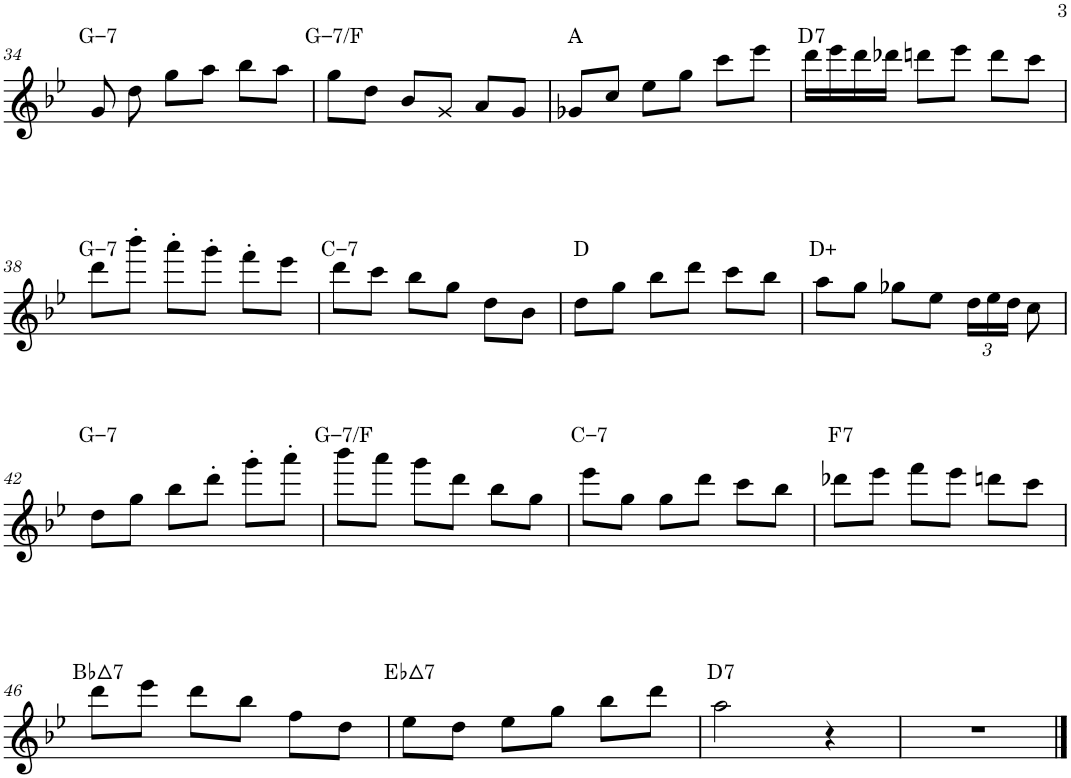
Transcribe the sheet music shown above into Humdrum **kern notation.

**kern	**harte
*part1	*part1
*staff1	*
*I"Tenor Saxophone	*
*I'T. Sax.	*
!!LO:PB:g=z
*clefG2	*
*Trd8c14	*
*k[b-e-]	*
*M3/4	*
=34	=34
!	!LO:H:kt=7
8g/	G:min7
8dd\	.
8gg\L	.
8aa\J	.
8bb-\L	.
8aa\J	.
=35	=35
!	!LO:H:kt=7
8gg\L	G:min7/b7
8dd\J	.
8b-/L	.
8g/J	.
8a/L	.
8g/J	.
=36	=36
8g-X/L	A:maj
8cc/J	.
8ee-\L	.
8gg\J	.
8ccc\L	.
8eee-\J	.
=37	=37
!	!LO:H:kt=7
16ddd\LL	D:7
16eee-\	.
16ddd\	.
16ddd-X\JJ	.
8dddn\L	.
8eee-\J	.
8ddd\L	.
8ccc\J	.
!!LO:LB:g=z
=38	=38
!	!LO:H:kt=7
8ddd\L	G:min7
8bbb-'\J	.
8aaa'\L	.
8ggg'\J	.
8fff'\L	.
8eee-\J	.
=39	=39
!	!LO:H:kt=7
8ddd\L	C:min7
8ccc\J	.
8bb-\L	.
8gg\J	.
8dd\L	.
8b-\J	.
=40	=40
8dd\L	D:maj
8gg\J	.
8bb-\L	.
8ddd\J	.
8ccc\L	.
8bb-\J	.
=41	=41
8aa\L	D:aug
8gg\J	.
8gg-X\L	.
8ee-\J	.
*Xbrackettup	*
24dd\LL	.
24ee-\	.
24dd\JJ	.
8cc\	.
!!LO:LB:g=z
=42	=42
!	!LO:H:kt=7
8dd\L	G:min7
8gg\J	.
8bb-\L	.
8ddd'\J	.
8ggg'\L	.
8aaa'\J	.
=43	=43
!	!LO:H:kt=7
8bbb-\L	G:min7/b7
8aaa\J	.
8ggg\L	.
8ddd\J	.
8bb-\L	.
8gg\J	.
=44	=44
!	!LO:H:kt=7
8eee-\L	C:min7
8gg\J	.
8gg\L	.
8ddd\J	.
8ccc\L	.
8bb-\J	.
=45	=45
!	!LO:H:kt=7
8ddd-X\L	F:7
8eee-\J	.
8fff\L	.
8eee-\J	.
8dddn\L	.
8ccc\J	.
!!LO:LB:g=z
=46	=46
!	!LO:H:kt=7
8ddd\L	Bb:maj7
8eee-\J	.
8ddd\L	.
8bb-\J	.
8ff\L	.
8dd\J	.
=47	=47
!	!LO:H:kt=7
8ee-\L	Eb:maj7
8dd\J	.
8ee-\L	.
8gg\J	.
8bb-\L	.
8ddd\J	.
=48	=48
!	!LO:H:kt=7
2aa\	D:7
4r	.
=49	=49
2.r	.
==	==
*-	*-
